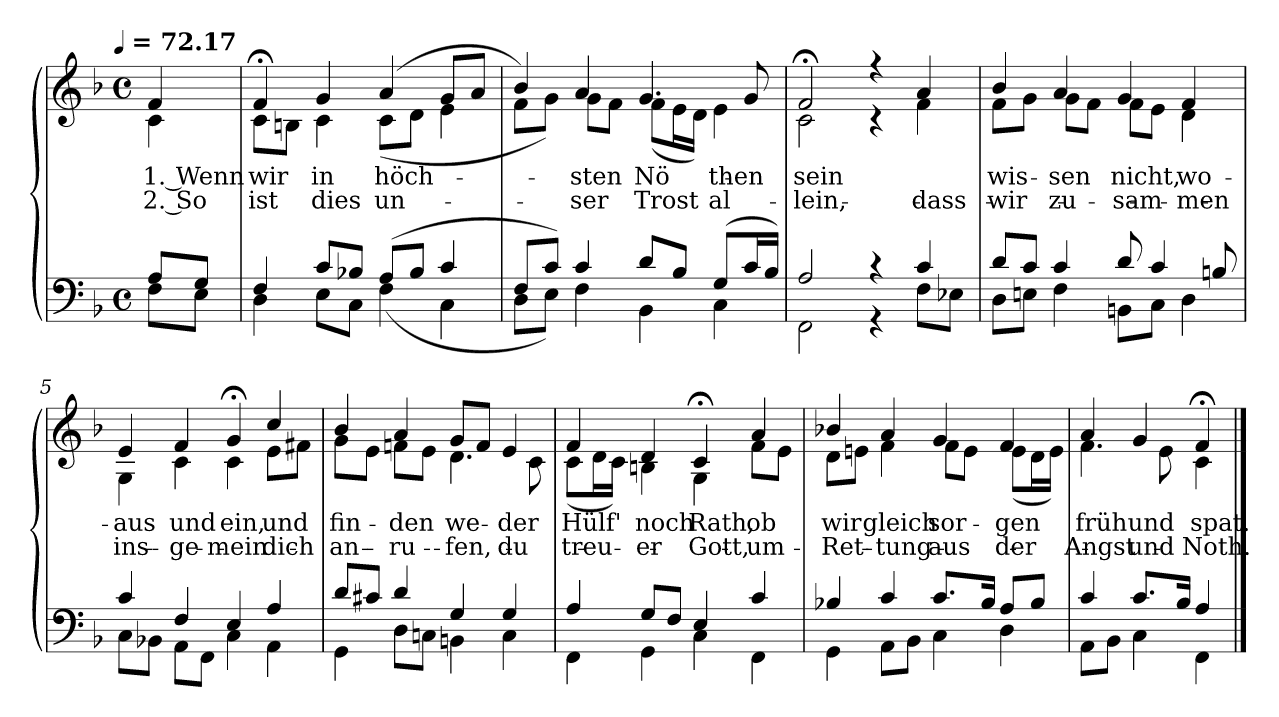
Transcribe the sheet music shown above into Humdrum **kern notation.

**kern	**kern	**text	**text	**dynam
*part1	*part1	*part1	*part1	*part1
*staff2	*staff1	*staff1	*staff1	*staff1/2
*clefF4	*clefG2	*	*	*
*k[b-]	*k[b-]	*	*	*
!!LO:TX:omd:t=[quarter] = 72.17
*M4/4	*M4/4	*	*	*
*met(c)	*met(c)	*	*	*
*MM72	*MM72	*	*	*
=	=	=	=	=
*^	*^	*	*	*
8AL	8FL	4f	4c	1. Wenn	2. So	.
8GJ	8EJ	.	.	.	.	.
=1	=1	=1	=1	=1	=1	=1
4F	4D	4f;<	8cL	wir	ist	.
.	.	.	8BnJ	.	.	.
8cL	8EL	4g	4c	in	dies	.
8B-XJ	8CJ	.	.	.	.	.
(8AL	(4F	(4a	(8cL	höch-	un-	.
8B-J	.	.	8dJ	.	.	.
4c	4C	8gL	4e	.	.	.
.	.	8aJ	.	.	.	.
=2	=2	=2	=2	=2	=2	=2
*	*	*MM72	*	*	*	*
8FL	8DL	4b-)	8fL	.	.	.
8cJ)	8EJ)	.	8gJ)	.	.	.
4c	4F	4a	8gL	-sten	-ser	.
.	.	.	8fJ	.	.	.
8dL	4BB-	4.g	(8fL	Nö-	Trost	♩ = 71
8B-J	.	.	16eL	.	.	.
.	.	.	16dJJ)	.	.	.
(8GL	4C	.	4e	then	al-	.
16cL	.	8g	.	.	.	.
16B-JJ)	.	.	.	.	.	.
=3	=3	=3	=3	=3	=3	=3
2A	2FF	2f;<	2c	sein	-lein,	.
4r	4r	4r	4r	.	.	.
4c	8FL	4a	4f	.	dass	♩ = 72.17
.	8E-XJ	.	.	.	.	.
!!LO:LB:g=z	!!
=4	=4	=4	=4	=4	=4	=4
8dL	8DL	4b-	8fL	wis-	wir	.
8cJ	8EnJ	.	8gJ	.	.	.
4c	4F	4a	8gL	-sen	zu-	.
.	.	.	8fJ	.	.	.
8d	8BBnL	4g	8fL	nicht,	-sam-	.
4c	8CJ	.	8eJ	.	.	.
.	4D	4f	4d	wo-	-men	.
8Bn	.	.	.	.	.	.
=5	=5	=5	=5	=5	=5	=5
*	*	*MM71	*	*	*	*
4c	8CL	4e	4G	-aus	ins-	.
.	8BB-XJ	.	.	.	.	.
4F	8AAL	4f	4c	und	-ge-	♩ = 70
.	8FFJ	.	.	.	.	.
4E	4C	4g;<	4c	ein,	-mein	.
4A	4AA	4cc	8eL	und	dich	♩ = 71.5
.	.	.	8f#XJ	.	.	.
=6	=6	=6	=6	=6	=6	=6
8dL	4GG	4b-	8gL	fin-	an-	.
8c#XJ	.	.	8eJ	.	.	.
4d	8DL	4a	8fnL	-den	-ru-	.
.	8CnJ	.	8eJ	.	.	.
4G	4BBn	8gL	4.d	we-	-fen,	.
.	.	8fJ	.	.	.	.
4G	4C	4e	.	-der	du	.
.	.	.	8c	.	.	.
!!LO:LB:g=z	!!
=7	=7	=7	=7	=7	=7	=7
*	*	*MM70	*	*	*	*
4A	4FF	4f	(8cL	Hülf'	treu-	.
.	.	.	16dL	.	.	.
.	.	.	16cJJ)	.	.	.
8GL	4GG	4d	4Bn	noch	-er	.
8FJ	.	.	.	.	.	.
4E	4C	4c;<	4G	Rath,	Gott,	.
4c	4FF	4a	8fL	ob	um	.
.	.	.	8eJ	.	.	.
=8	=8	=8	=8	=8	=8	=8
4B-X	4GG	4b-X	8dL	wir	Ret-	.
.	.	.	8enJ	.	.	.
4c	8AAL	4a	4f	gleich	-tung	.
.	8BB-J	.	.	.	.	.
8.cL	4C	4g	8fL	sor-	aus	♩ = 68
.	.	.	8eJ	.	.	.
16B-Jk	.	.	.	.	.	.
8AL	4D	4f	(8eL	-gen	der	♩ = 65
8B-J	.	.	16dL	.	.	.
.	.	.	16eJJ)	.	.	.
=9	=9	=9	=9	=9	=9	=9
*	*	*MM64	*	*	*	*
4c	8AAL	4a	4.f	früh	Angst	.
.	8BB-J	.	.	.	.	.
8.cL	4C	4g	.	und	und	♩ = 56
.	.	.	8e	.	.	.
16B-Jk	.	.	.	.	.	.
4A	4FF	4f;<	4c	spat.	Noth.	.
*v	*v	*	*	*	*	*
*	*v	*v	*	*	*
==	==	==	==	==
*-	*-	*-	*-	*-
